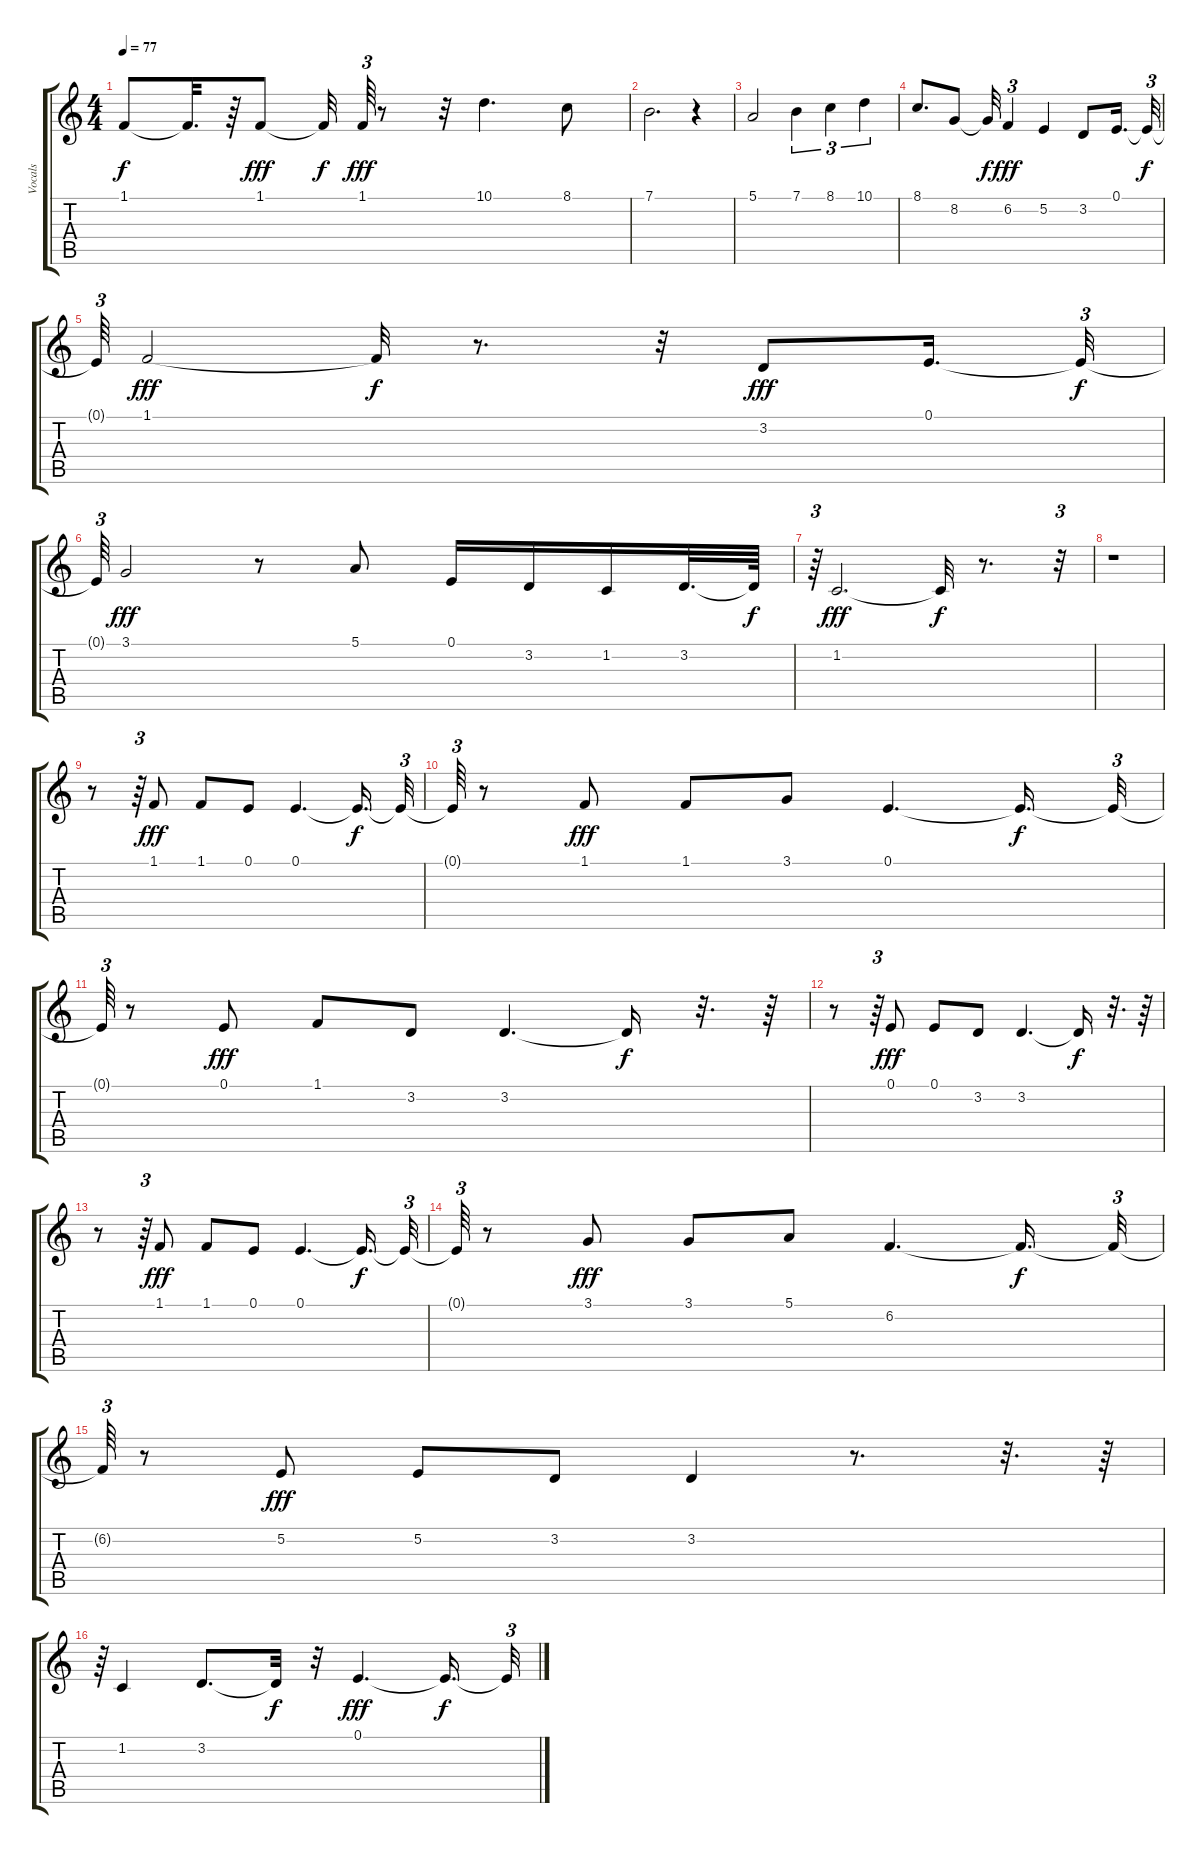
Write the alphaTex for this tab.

\track ("Vocals" "Vocals") {instrument lead8bassandlead}
\staff {score tabs}
\tuning (E4 B3 G3 D3 A2 E2) {hide}
\ts (4 4)
\tempo 77
\clef g2
\ks c
1.1{t}.8{dy f} 1.1{t}.32{d} r.64 1.1.8{dy fff} 1.1{t}.32{dy f} 1.1.64{tu (3 2) dy fff} r.8 r.32 10.1.4{d} 8.1.8 |
7.1.2{d} r.4 |
5.1.2 7.1.4{tu (3 2)} 8.1.4{tu (3 2)} 10.1.4{tu (3 2)} |
8.1.8{d} 8.2.8 8.2{t}.32{dy f} 6.2.4{tu (3 2) dy fff} 5.2.4 3.2.8 0.1.16{d} 0.1{t}.32{tu (3 2) dy f} |
0.1{t}.64{tu (3 2)} 1.1.2{dy fff} 1.1{t}.32{dy f} r.8{d} r.32 3.2.8{dy fff} 0.1.16{d} 0.1{t}.32{tu (3 2) dy f} |
0.1{t}.64{tu (3 2)} 3.1.2{dy fff} r.8 5.1.8 0.1.16 3.2.16 1.2.16 3.2.32{d} 3.2{t}.64{dy f} |
r.64{tu (3 2)} 1.2.2{d dy fff} 1.2{t}.32{dy f} r.8{d} r.32{tu (3 2)} |
r.1 |
r.8 r.64{tu (3 2)} 1.1.8{dy fff} 1.1.8 0.1.8 0.1.4{d} 0.1{t}.16{d dy f} 0.1{t}.32{tu (3 2)} |
0.1{t}.64{tu (3 2)} r.8 1.1.8{dy fff} 1.1.8 3.1.8 0.1.4{d} 0.1{t}.16{d dy f} 0.1{t}.32{tu (3 2)} |
0.1{t}.64{tu (3 2)} r.8 0.1.8{dy fff} 1.1.8 3.2.8 3.2.4{d} 3.2{t}.16{dy f} r.32{d} r.64 |
r.8 r.64{tu (3 2)} 0.1.8{dy fff} 0.1.8 3.2.8 3.2.4{d} 3.2{t}.16{dy f} r.32{d} r.64 |
r.8 r.64{tu (3 2)} 1.1.8{dy fff} 1.1.8 0.1.8 0.1.4{d} 0.1{t}.16{d dy f} 0.1{t}.32{tu (3 2)} |
0.1{t}.64{tu (3 2)} r.8 3.1.8{dy fff} 3.1.8 5.1.8 6.2.4{d} 6.2{t}.16{d dy f} 6.2{t}.32{tu (3 2)} |
6.2{t}.64{tu (3 2)} r.8 5.2.8{dy fff} 5.2.8 3.2.8 3.2.4 r.8{d} r.32{d} r.64 |
r.64{tu (3 2)} 1.2.4 3.2.8{d} 3.2{t}.32{dy f} r.32 0.1.4{d dy fff} 0.1{t}.16{d dy f} 0.1{t}.32{tu (3 2)}
